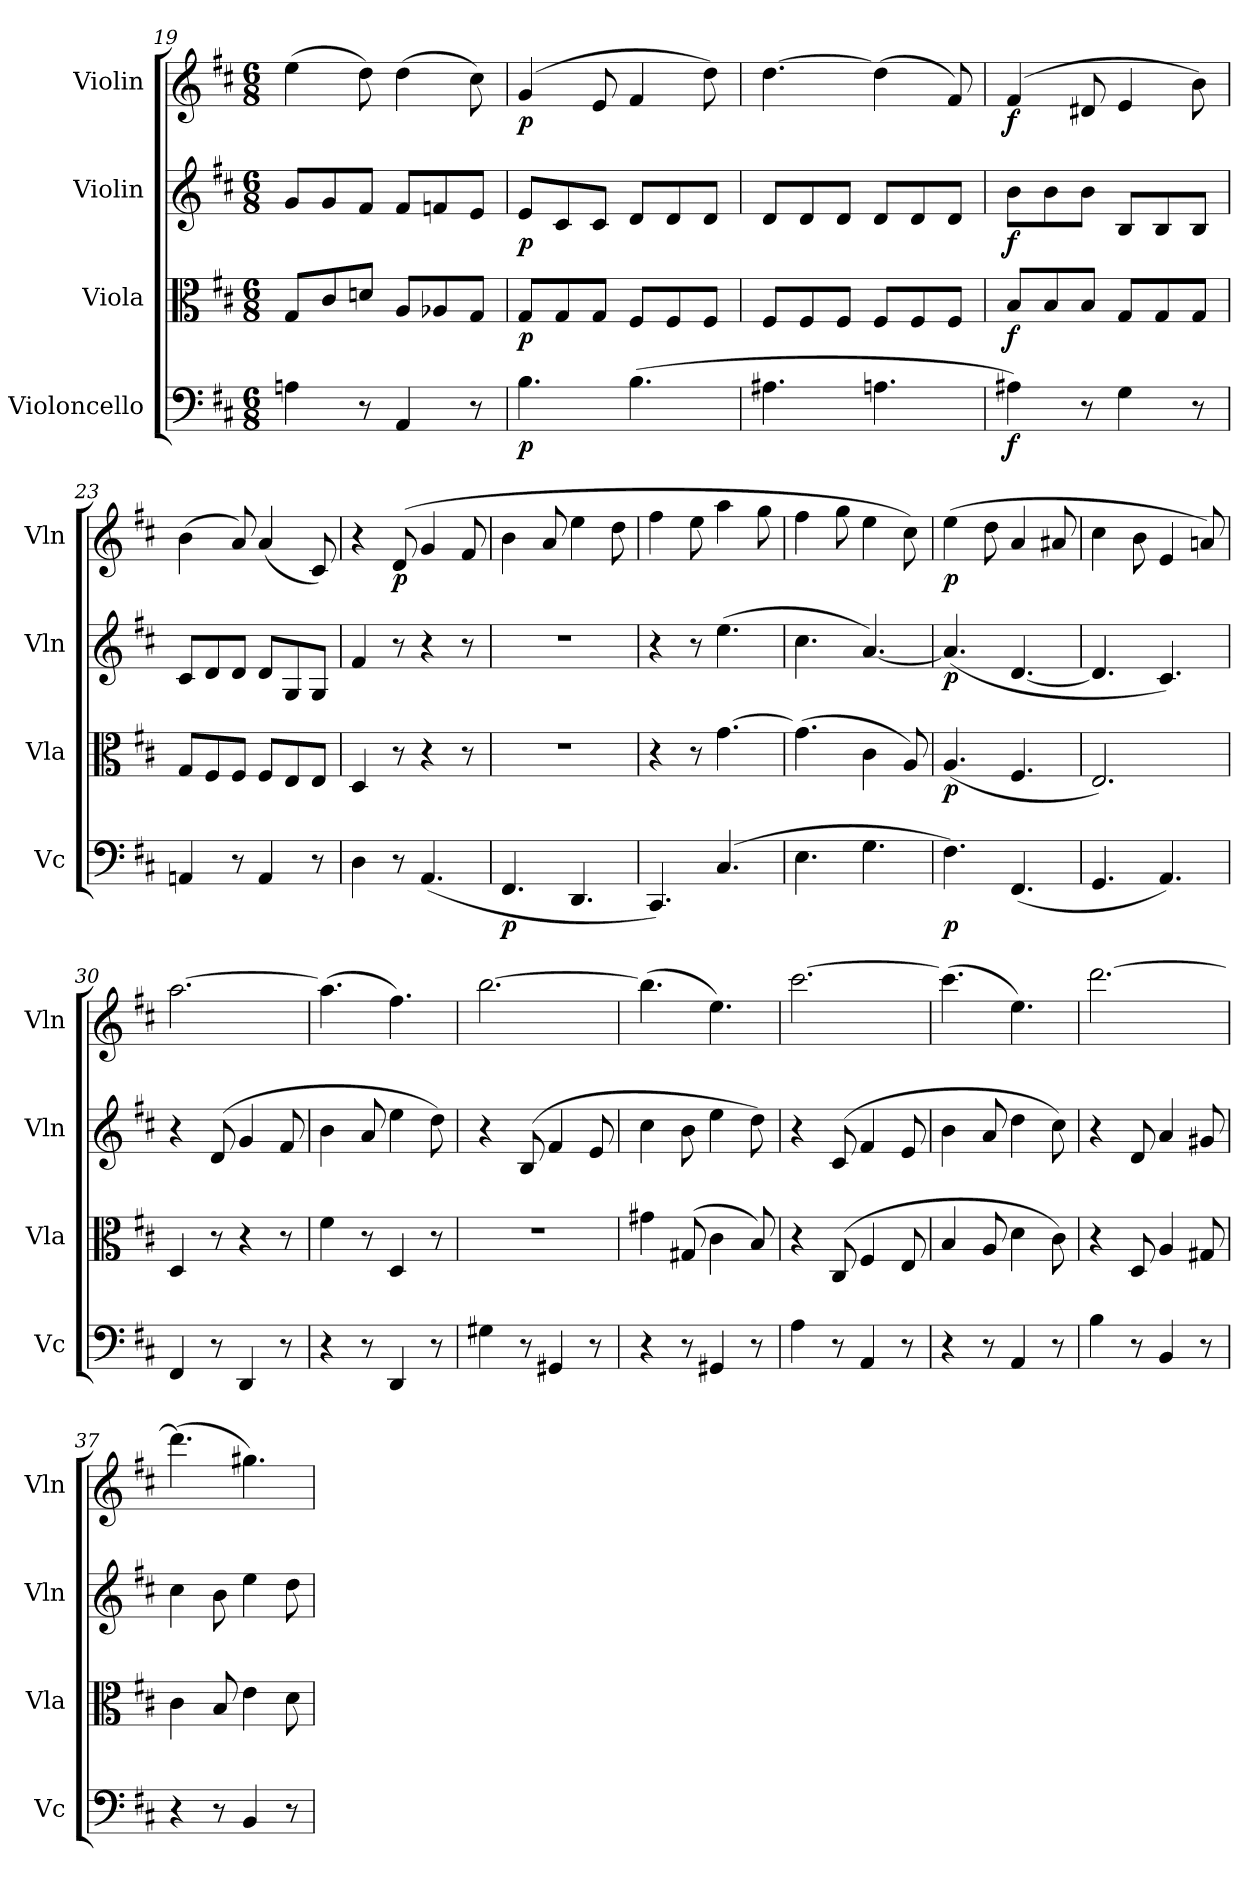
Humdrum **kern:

**kern	**dynam	**kern	**dynam	**kern	**dynam	**kern	**dynam
*part4	*part4	*part3	*part3	*part2	*part2	*part1	*part1
*staff4	*staff4	*staff3	*staff3	*staff2	*staff2	*staff1	*staff1
*I"Violoncello	*	*I"Viola	*	*I"Violin	*	*I"Violin	*
*I'Vc	*	*I'Vla	*	*I'Vln	*	*I'Vln	*
*clefF4	*	*clefC3	*	*clefG2	*	*clefG2	*
*k[f#c#]	*	*k[f#c#]	*	*k[f#c#]	*	*k[f#c#]	*
*D:	*	*D:	*	*D:	*	*D:	*
*M6/8	*	*M6/8	*	*M6/8	*	*M6/8	*
=19	=19	=19	=19	=19	=19	=19	=19
4An\	.	8G/L	.	8g/L	.	(4ee\	.
.	.	8c#/	.	8g/	.	.	.
8r	.	8dn/J	.	8f#/J	.	8dd\)	.
4AA/	.	8A/L	.	8f#/L	.	(4dd\	.
.	.	8A-X/	.	8fn/	.	.	.
8r	.	8G/J	.	8e/J	.	8cc#\)	.
=20	=20	=20	=20	=20	=20	=20	=20
4.B\	p	8G/L	p	8e/L	p	(4g/	p
.	.	8G/	.	8c#/	.	.	.
.	.	8G/J	.	8c#/J	.	8e/	.
(4.B\	.	8F#/L	.	8d/L	.	4f#/	.
.	.	8F#/	.	8d/	.	.	.
.	.	8F#/J	.	8d/J	.	8dd\)	.
=21	=21	=21	=21	=21	=21	=21	=21
4.A#X\	.	8F#/L	.	8d/L	.	[4.dd\	.
.	.	8F#/	.	8d/	.	.	.
.	.	8F#/J	.	8d/J	.	.	.
4.An\	.	8F#/L	.	8d/L	.	(4dd\]	.
.	.	8F#/	.	8d/	.	.	.
.	.	8F#/J	.	8d/J	.	8f#/)	.
=22	=22	=22	=22	=22	=22	=22	=22
4A#X\)	f	8B/L	f	8b\L	f	(4f#/	f
.	.	8B/	.	8b\	.	.	.
8r	.	8B/J	.	8b\J	.	8d#X/	.
4G\	.	8G/L	.	8B/L	.	4e/	.
.	.	8G/	.	8B/	.	.	.
8r	.	8G/J	.	8B/J	.	8b\)	.
=23	=23	=23	=23	=23	=23	=23	=23
4AAn/	.	8G/L	.	8c#/L	.	(4b\	.
.	.	8F#/	.	8d/	.	.	.
8r	.	8F#/J	.	8d/J	.	8a/)	.
4AA/	.	8F#/L	.	8d/L	.	(4a/	.
.	.	8E/	.	8G/	.	.	.
8r	.	8E/J	.	8G/J	.	8c#/)	.
=24	=24	=24	=24	=24	=24	=24	=24
4D\	.	4D/	.	4f#/	.	4r	.
8r	.	8r	.	8r	.	(8d/	p
(4.AA/	.	4r	.	4r	.	4g/	.
.	.	8r	.	8r	.	8f#/	.
=25	=25	=25	=25	=25	=25	=25	=25
4.FF#/	p	2.r	.	2.r	.	4b\	.
.	.	.	.	.	.	8a/	.
4.DD/	.	.	.	.	.	4ee\	.
.	.	.	.	.	.	8dd\	.
=26	=26	=26	=26	=26	=26	=26	=26
4.CC#/)	.	4r	.	4r	.	4ff#\	.
.	.	8r	.	8r	.	8ee\	.
(4.C#/	.	[4.g\	.	(4.ee\	.	4aa\	.
.	.	.	.	.	.	8gg\	.
=27	=27	=27	=27	=27	=27	=27	=27
4.E\	.	(4.g\]	.	4.cc#\	.	4ff#\	.
.	.	.	.	.	.	8gg\	.
4.G\	.	4c#\	.	[4.a/)	.	4ee\	.
.	.	8A/)	.	.	.	8cc#\)	.
=28	=28	=28	=28	=28	=28	=28	=28
4.F#\)	p	(4.A/	p	(4.a/]	p	(4ee\	p
.	.	.	.	.	.	8dd\	.
(4.FF#/	.	4.F#/	.	[4.d/	.	4a/	.
.	.	.	.	.	.	8a#X/	.
=29	=29	=29	=29	=29	=29	=29	=29
4.GG/	.	2.E/)	.	4.d/]	.	4cc#\	.
.	.	.	.	.	.	8b\	.
4.AA/)	.	.	.	4.c#/)	.	4e/	.
.	.	.	.	.	.	8an/)	.
=30	=30	=30	=30	=30	=30	=30	=30
4FF#/	.	4D/	.	4r	.	[2.aa\	.
8r	.	8r	.	(8d/	.	.	.
4DD/	.	4r	.	4g/	.	.	.
8r	.	8r	.	8f#/	.	.	.
=31	=31	=31	=31	=31	=31	=31	=31
4r	.	4f#\	.	4b\	.	(4.aa\]	.
8r	.	8r	.	8a/	.	.	.
4DD/	.	4D/	.	4ee\	.	4.ff#\)	.
8r	.	8r	.	8dd\)	.	.	.
=32	=32	=32	=32	=32	=32	=32	=32
4G#X\	.	2.r	.	4r	.	[2.bb\	.
8r	.	.	.	(8B/	.	.	.
4GG#X/	.	.	.	4f#/	.	.	.
8r	.	.	.	8e/	.	.	.
=33	=33	=33	=33	=33	=33	=33	=33
4r	.	4g#X\	.	4cc#\	.	(4.bb\]	.
8r	.	(8G#X/	.	8b\	.	.	.
4GG#X/	.	4c#\	.	4ee\	.	4.ee\)	.
8r	.	8B/)	.	8dd\)	.	.	.
=34	=34	=34	=34	=34	=34	=34	=34
4A\	.	4r	.	4r	.	[2.ccc#\	.
8r	.	(8C#/	.	(8c#/	.	.	.
4AA/	.	4F#/	.	4f#/	.	.	.
8r	.	8E/	.	8e/	.	.	.
=35	=35	=35	=35	=35	=35	=35	=35
4r	.	4B/	.	4b\	.	(4.ccc#\]	.
8r	.	8A/	.	8a/	.	.	.
4AA/	.	4d\	.	4dd\	.	4.ee\)	.
8r	.	8c#\)	.	8cc#\)	.	.	.
=36	=36	=36	=36	=36	=36	=36	=36
4B\	.	4r	.	4r	.	[2.ddd\	.
8r	.	8D/	.	8d/	.	.	.
4BB/	.	4A/	.	4a/	.	.	.
8r	.	8G#X/	.	8g#X/	.	.	.
=37	=37	=37	=37	=37	=37	=37	=37
4r	.	4c#\	.	4cc#\	.	(4.ddd\]	.
8r	.	8B/	.	8b\	.	.	.
4BB/	.	4e\	.	4ee\	.	4.gg#X\)	.
8r	.	8d\	.	8dd\	.	.	.
=	=	=	=	=	=	=	=
*-	*-	*-	*-	*-	*-	*-	*-
